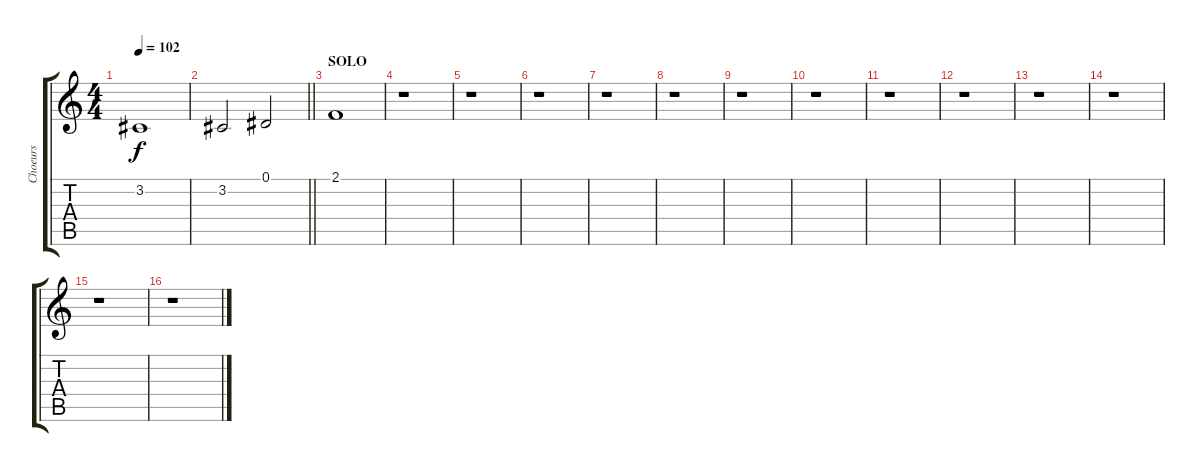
\track ("Choeurs" "Choeurs") {instrument choiraahs}
\staff {score tabs}
\tuning (Eb4 Bb3 Gb3 Db3 Ab2 Eb2) {hide}
\ts (4 4)
\tempo 102
\clef g2
\ks c
3.2.1{dy f} |
\barLineRight lightlight
3.2.2 0.1.2 |
\section ("" "SOLO")
2.1.1 |
r.1 |
r.1 |
r.1 |
r.1 |
r.1 |
r.1 |
r.1 |
r.1 |
r.1 |
r.1 |
r.1 |
r.1 |
r.1
